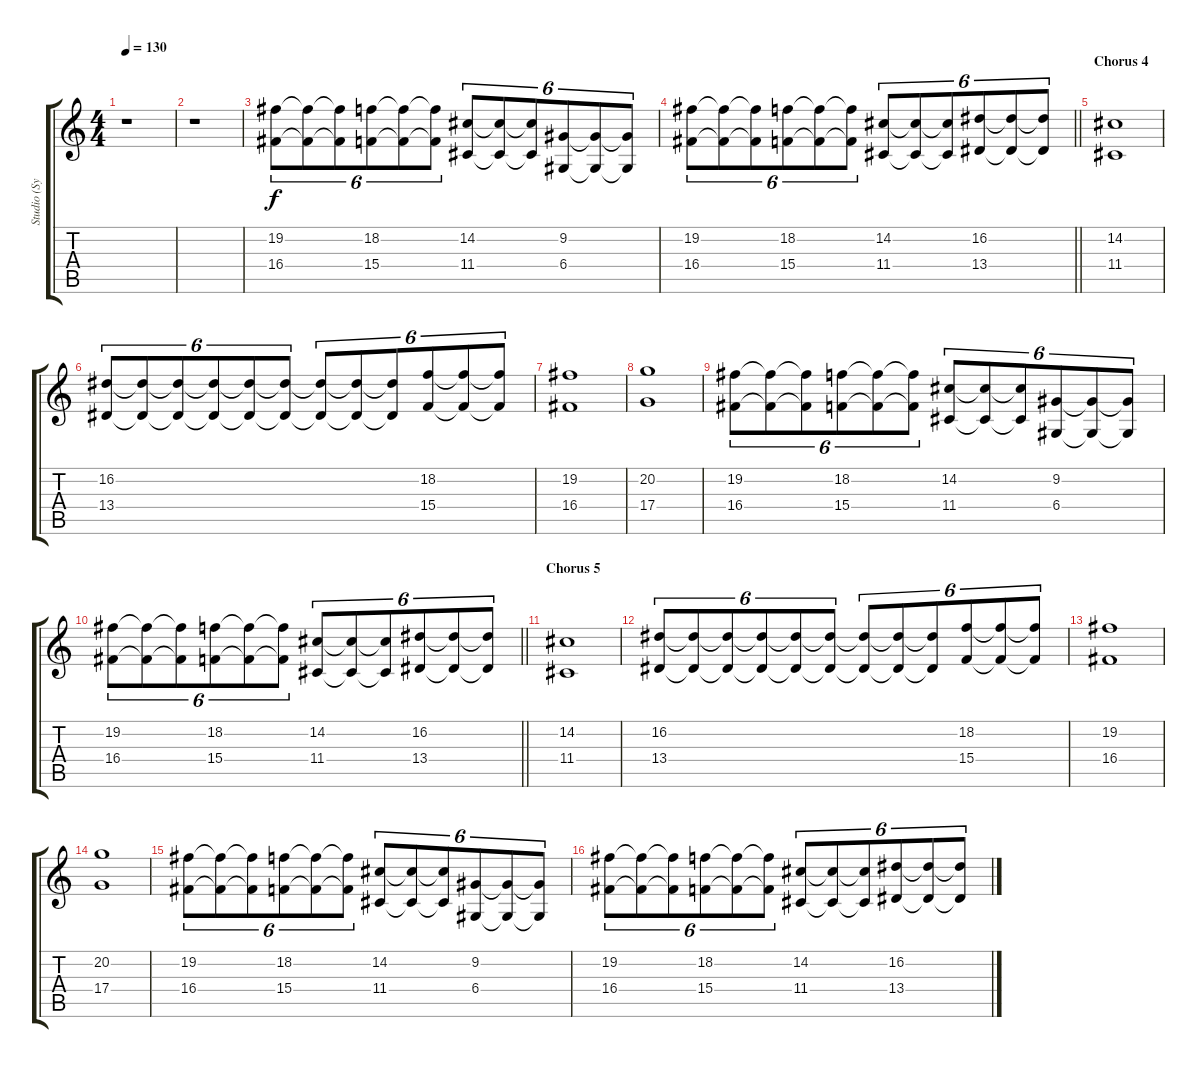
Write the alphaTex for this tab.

\track ("Studio (Synth Strings)" "Studio (Sy") {instrument stringensemble1}
\staff {score tabs}
\tuning (E4 B3 G3 D3 A2 E2) {hide}
\ts (4 4)
\tempo 130
\clef g2
\ks c
r.1{dy f} |
r.1 |
(19.2 16.4).8{tu (6 4)} (19.2{t} 16.4{t}).8{tu (6 4)} (19.2{t} 16.4{t}).8{tu (6 4)} (18.2 15.4).8{tu (6 4)} (18.2{t} 15.4{t}).8{tu (6 4)} (18.2{t} 15.4{t}).8{tu (6 4)} (14.2 11.4).8{tu (6 4)} (14.2{t} 11.4{t}).8{tu (6 4)} (14.2{t} 11.4{t}).8{tu (6 4)} (9.2 6.4).8{tu (6 4)} (9.2{t} 6.4{t}).8{tu (6 4)} (9.2{t} 6.4{t}).8{tu (6 4)} |
\barLineRight lightlight
(19.2 16.4).8{tu (6 4)} (19.2{t} 16.4{t}).8{tu (6 4)} (19.2{t} 16.4{t}).8{tu (6 4)} (18.2 15.4).8{tu (6 4)} (18.2{t} 15.4{t}).8{tu (6 4)} (18.2{t} 15.4{t}).8{tu (6 4)} (14.2 11.4).8{tu (6 4)} (14.2{t} 11.4{t}).8{tu (6 4)} (14.2{t} 11.4{t}).8{tu (6 4)} (16.2 13.4).8{tu (6 4)} (16.2{t} 13.4{t}).8{tu (6 4)} (16.2{t} 13.4{t}).8{tu (6 4)} |
\section ("" "Chorus 4")
(14.2 11.4).1 |
(16.2 13.4).8{tu (6 4)} (16.2{t} 13.4{t}).8{tu (6 4)} (16.2{t} 13.4{t}).8{tu (6 4)} (16.2{t} 13.4{t}).8{tu (6 4)} (16.2{t} 13.4{t}).8{tu (6 4)} (16.2{t} 13.4{t}).8{tu (6 4)} (16.2{t} 13.4{t}).8{tu (6 4)} (16.2{t} 13.4{t}).8{tu (6 4)} (16.2{t} 13.4{t}).8{tu (6 4)} (18.2 15.4).8{tu (6 4)} (18.2{t} 15.4{t}).8{tu (6 4)} (18.2{t} 15.4{t}).8{tu (6 4)} |
(19.2 16.4).1 |
(20.2 17.4).1 |
(19.2 16.4).8{tu (6 4)} (19.2{t} 16.4{t}).8{tu (6 4)} (19.2{t} 16.4{t}).8{tu (6 4)} (18.2 15.4).8{tu (6 4)} (18.2{t} 15.4{t}).8{tu (6 4)} (18.2{t} 15.4{t}).8{tu (6 4)} (14.2 11.4).8{tu (6 4)} (14.2{t} 11.4{t}).8{tu (6 4)} (14.2{t} 11.4{t}).8{tu (6 4)} (9.2 6.4).8{tu (6 4)} (9.2{t} 6.4{t}).8{tu (6 4)} (9.2{t} 6.4{t}).8{tu (6 4)} |
\barLineRight lightlight
(19.2 16.4).8{tu (6 4)} (19.2{t} 16.4{t}).8{tu (6 4)} (19.2{t} 16.4{t}).8{tu (6 4)} (18.2 15.4).8{tu (6 4)} (18.2{t} 15.4{t}).8{tu (6 4)} (18.2{t} 15.4{t}).8{tu (6 4)} (14.2 11.4).8{tu (6 4)} (14.2{t} 11.4{t}).8{tu (6 4)} (14.2{t} 11.4{t}).8{tu (6 4)} (16.2 13.4).8{tu (6 4)} (16.2{t} 13.4{t}).8{tu (6 4)} (16.2{t} 13.4{t}).8{tu (6 4)} |
\section ("" "Chorus 5")
(14.2 11.4).1 |
(16.2 13.4).8{tu (6 4)} (16.2{t} 13.4{t}).8{tu (6 4)} (16.2{t} 13.4{t}).8{tu (6 4)} (16.2{t} 13.4{t}).8{tu (6 4)} (16.2{t} 13.4{t}).8{tu (6 4)} (16.2{t} 13.4{t}).8{tu (6 4)} (16.2{t} 13.4{t}).8{tu (6 4)} (16.2{t} 13.4{t}).8{tu (6 4)} (16.2{t} 13.4{t}).8{tu (6 4)} (18.2 15.4).8{tu (6 4)} (18.2{t} 15.4{t}).8{tu (6 4)} (18.2{t} 15.4{t}).8{tu (6 4)} |
(19.2 16.4).1 |
(20.2 17.4).1 |
(19.2 16.4).8{tu (6 4)} (19.2{t} 16.4{t}).8{tu (6 4)} (19.2{t} 16.4{t}).8{tu (6 4)} (18.2 15.4).8{tu (6 4)} (18.2{t} 15.4{t}).8{tu (6 4)} (18.2{t} 15.4{t}).8{tu (6 4)} (14.2 11.4).8{tu (6 4)} (14.2{t} 11.4{t}).8{tu (6 4)} (14.2{t} 11.4{t}).8{tu (6 4)} (9.2 6.4).8{tu (6 4)} (9.2{t} 6.4{t}).8{tu (6 4)} (9.2{t} 6.4{t}).8{tu (6 4)} |
(19.2 16.4).8{tu (6 4)} (19.2{t} 16.4{t}).8{tu (6 4)} (19.2{t} 16.4{t}).8{tu (6 4)} (18.2 15.4).8{tu (6 4)} (18.2{t} 15.4{t}).8{tu (6 4)} (18.2{t} 15.4{t}).8{tu (6 4)} (14.2 11.4).8{tu (6 4)} (14.2{t} 11.4{t}).8{tu (6 4)} (14.2{t} 11.4{t}).8{tu (6 4)} (16.2 13.4).8{tu (6 4)} (16.2{t} 13.4{t}).8{tu (6 4)} (16.2{t} 13.4{t}).8{tu (6 4)}
